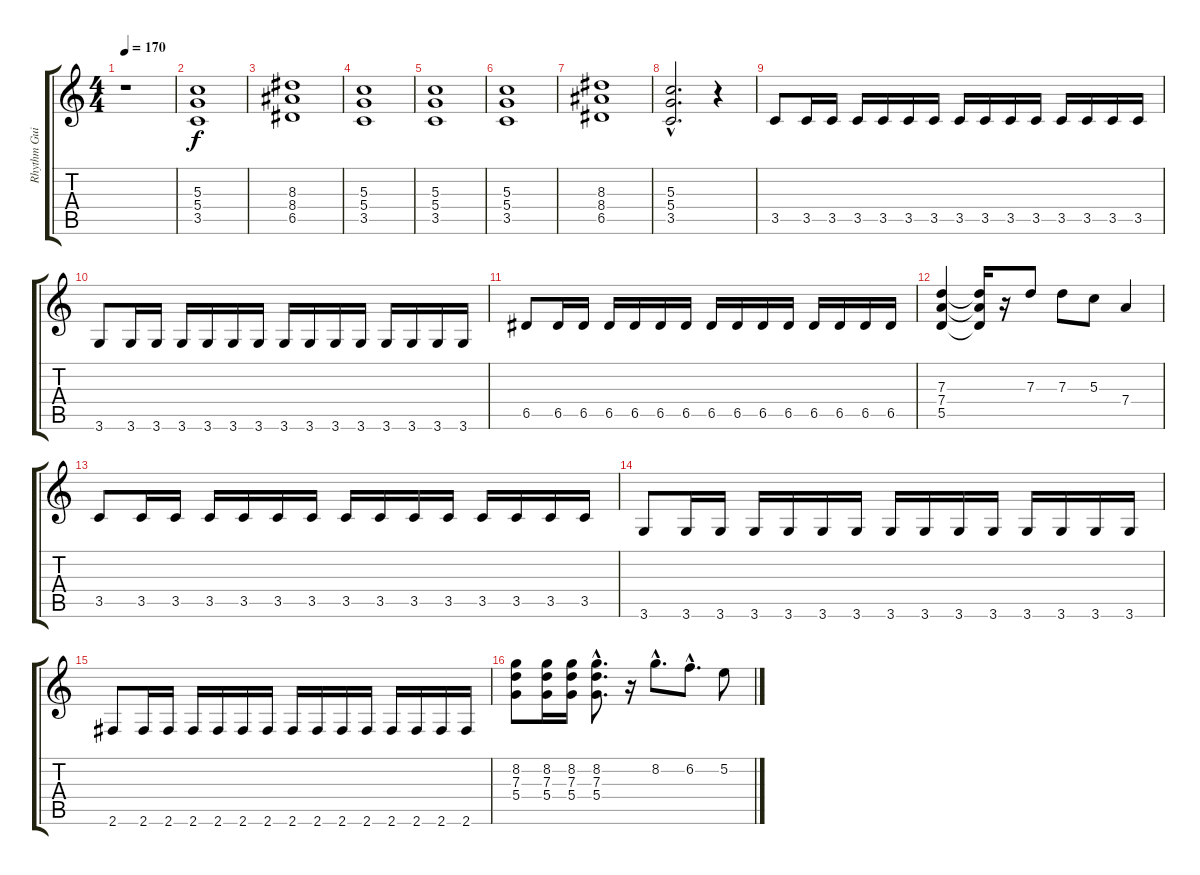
\track ("Rhythm Guitar" "Rhythm Gui") {instrument distortionguitar}
\staff {score tabs}
\tuning (E4 B3 G3 D3 A2 E2) {hide}
\ts (4 4)
\tempo 170
\clef g2
\ks c
r.1{dy f} |
(5.3 5.4 3.5).1 |
(8.3 8.4 6.5).1 |
(5.3 5.4 3.5).1 |
(5.3 5.4 3.5).1 |
(5.3 5.4 3.5).1 |
(8.3 8.4 6.5).1 |
(5.3{hac} 5.4{hac} 3.5{hac}).2{d} r.4 |
3.5.8 3.5.16 3.5.16 3.5.16 3.5.16 3.5.16 3.5.16 3.5.16 3.5.16 3.5.16 3.5.16 3.5.16 3.5.16 3.5.16 3.5.16 |
3.6.8 3.6.16 3.6.16 3.6.16 3.6.16 3.6.16 3.6.16 3.6.16 3.6.16 3.6.16 3.6.16 3.6.16 3.6.16 3.6.16 3.6.16 |
6.5.8 6.5.16 6.5.16 6.5.16 6.5.16 6.5.16 6.5.16 6.5.16 6.5.16 6.5.16 6.5.16 6.5.16 6.5.16 6.5.16 6.5.16 |
(7.3 7.4 5.5).4 (7.3{t} 7.4{t} 5.5{t}).16 r.16 7.3.8 7.3.8 5.3.8 7.4.4 |
3.5.8 3.5.16 3.5.16 3.5.16 3.5.16 3.5.16 3.5.16 3.5.16 3.5.16 3.5.16 3.5.16 3.5.16 3.5.16 3.5.16 3.5.16 |
3.6.8 3.6.16 3.6.16 3.6.16 3.6.16 3.6.16 3.6.16 3.6.16 3.6.16 3.6.16 3.6.16 3.6.16 3.6.16 3.6.16 3.6.16 |
2.6.8 2.6.16 2.6.16 2.6.16 2.6.16 2.6.16 2.6.16 2.6.16 2.6.16 2.6.16 2.6.16 2.6.16 2.6.16 2.6.16 2.6.16 |
(8.2 7.3 5.4).8 (8.2 7.3 5.4).16 (8.2 7.3 5.4).16 (8.2{hac} 7.3{hac} 5.4{hac}).8{d} r.16 8.2{hac}.8{d} 6.2{hac}.8{d} 5.2.8
